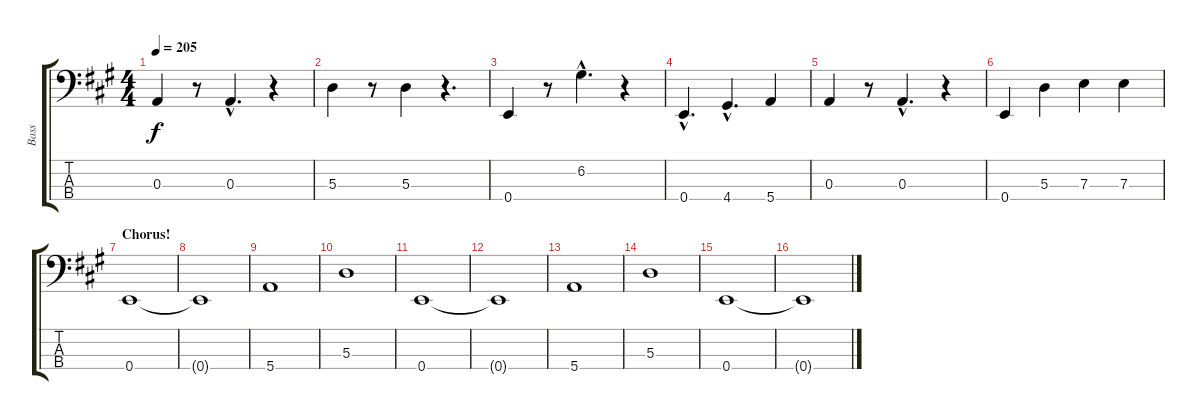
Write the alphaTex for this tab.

\track ("Bass" "Bass") {instrument electricbassfinger}
\staff {score tabs}
\tuning (G2 D2 A1 E1) {hide}
\ts (4 4)
\tempo 205
\clef f4
\ks a
0.3.4{dy f} r.8 0.3{hac}.4{d} r.4 |
5.3.4 r.8 5.3.4 r.4{d} |
0.4.4 r.8 6.2{hac}.4{d} r.4 |
0.4{hac}.4{d} 4.4{hac}.4{d} 5.4.4 |
0.3.4 r.8 0.3{hac}.4{d} r.4 |
0.4.4 5.3.4 7.3.4 7.3.4 |
\section ("" "Chorus!")
0.4.1 |
0.4{t}.1 |
5.4.1 |
5.3.1 |
0.4.1 |
0.4{t}.1 |
5.4.1 |
5.3.1 |
0.4.1 |
0.4{t}.1
